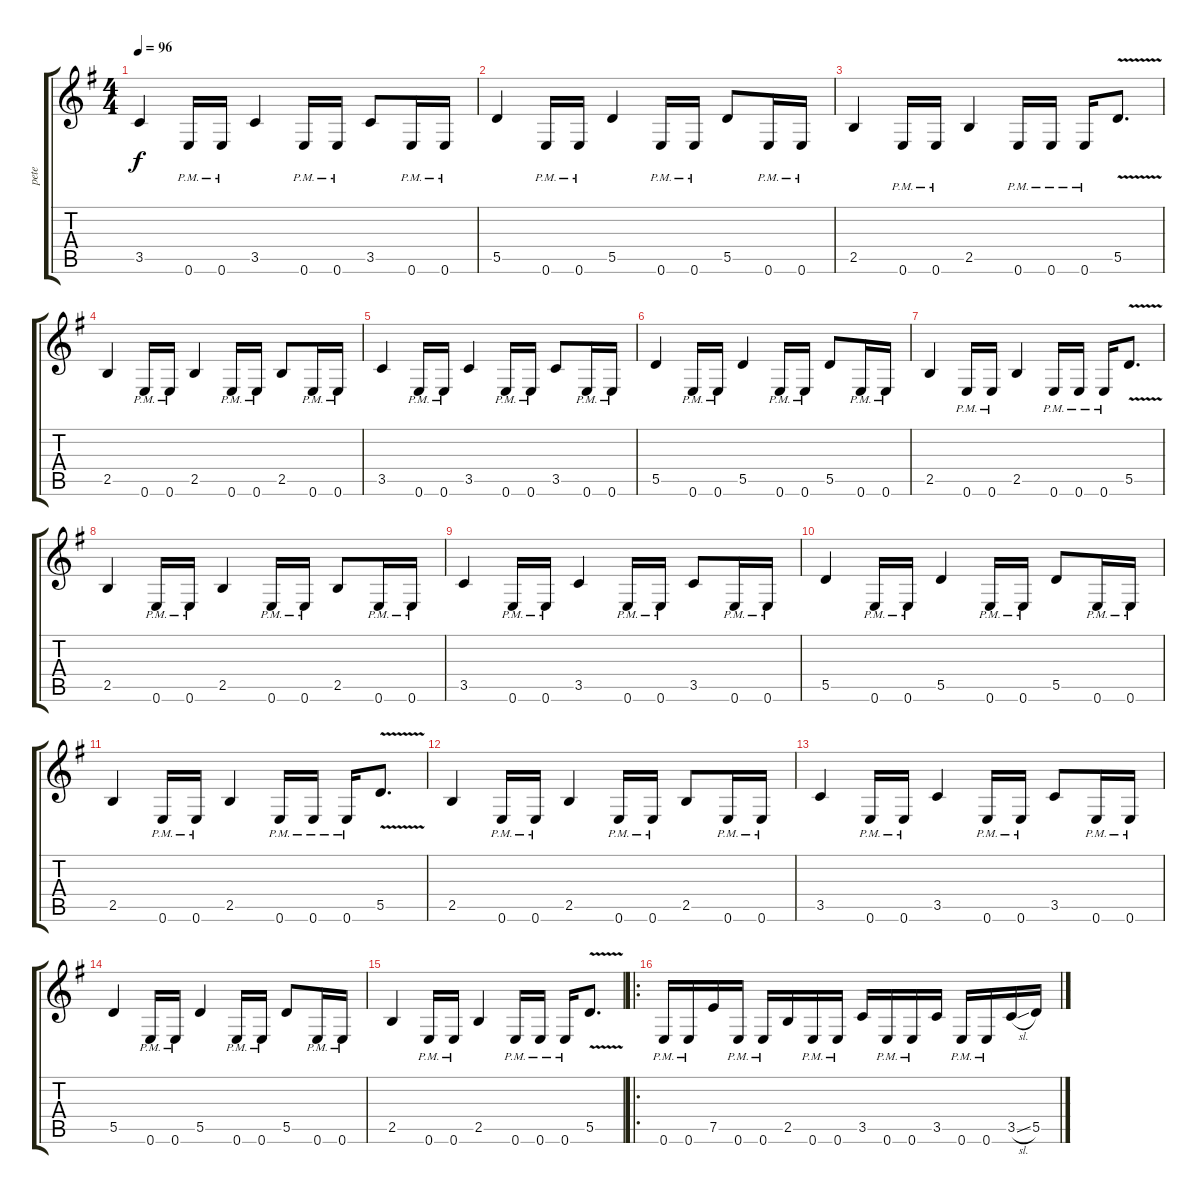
\track ("pete" "pete") {instrument distortionguitar}
\staff {score tabs}
\tuning (E4 B3 G3 D3 A2 E2) {hide}
\ts (4 4)
\tempo 96
\clef g2
\ks g
3.5.4{dy f} 0.6{pm}.16 0.6{pm}.16 3.5.4 0.6{pm}.16 0.6{pm}.16 3.5.8 0.6{pm}.16 0.6{pm}.16 |
5.5.4 0.6{pm}.16 0.6{pm}.16 5.5.4 0.6{pm}.16 0.6{pm}.16 5.5.8 0.6{pm}.16 0.6{pm}.16 |
2.5.4 0.6{pm}.16 0.6{pm}.16 2.5.4 0.6{pm}.16 0.6{pm}.16 0.6{pm}.16 5.5{v}.8{d} |
2.5.4 0.6{pm}.16 0.6{pm}.16 2.5.4 0.6{pm}.16 0.6{pm}.16 2.5.8 0.6{pm}.16 0.6{pm}.16 |
3.5.4 0.6{pm}.16 0.6{pm}.16 3.5.4 0.6{pm}.16 0.6{pm}.16 3.5.8 0.6{pm}.16 0.6{pm}.16 |
5.5.4 0.6{pm}.16 0.6{pm}.16 5.5.4 0.6{pm}.16 0.6{pm}.16 5.5.8 0.6{pm}.16 0.6{pm}.16 |
2.5.4 0.6{pm}.16 0.6{pm}.16 2.5.4 0.6{pm}.16 0.6{pm}.16 0.6{pm}.16 5.5{v}.8{d} |
2.5.4 0.6{pm}.16 0.6{pm}.16 2.5.4 0.6{pm}.16 0.6{pm}.16 2.5.8 0.6{pm}.16 0.6{pm}.16 |
3.5.4 0.6{pm}.16 0.6{pm}.16 3.5.4 0.6{pm}.16 0.6{pm}.16 3.5.8 0.6{pm}.16 0.6{pm}.16 |
5.5.4 0.6{pm}.16 0.6{pm}.16 5.5.4 0.6{pm}.16 0.6{pm}.16 5.5.8 0.6{pm}.16 0.6{pm}.16 |
2.5.4 0.6{pm}.16 0.6{pm}.16 2.5.4 0.6{pm}.16 0.6{pm}.16 0.6{pm}.16 5.5{v}.8{d} |
2.5.4 0.6{pm}.16 0.6{pm}.16 2.5.4 0.6{pm}.16 0.6{pm}.16 2.5.8 0.6{pm}.16 0.6{pm}.16 |
3.5.4 0.6{pm}.16 0.6{pm}.16 3.5.4 0.6{pm}.16 0.6{pm}.16 3.5.8 0.6{pm}.16 0.6{pm}.16 |
5.5.4 0.6{pm}.16 0.6{pm}.16 5.5.4 0.6{pm}.16 0.6{pm}.16 5.5.8 0.6{pm}.16 0.6{pm}.16 |
2.5.4 0.6{pm}.16 0.6{pm}.16 2.5.4 0.6{pm}.16 0.6{pm}.16 0.6{pm}.16 5.5{v}.8{d} |
\ro
0.6{pm}.16 0.6{pm}.16 7.5.16 0.6{pm}.16 0.6{pm}.16 2.5.16 0.6{pm}.16 0.6{pm}.16 3.5.16 0.6{pm}.16 0.6{pm}.16 3.5.16 0.6{pm}.16 0.6{pm}.16 3.5{sl}.16 5.5.16
